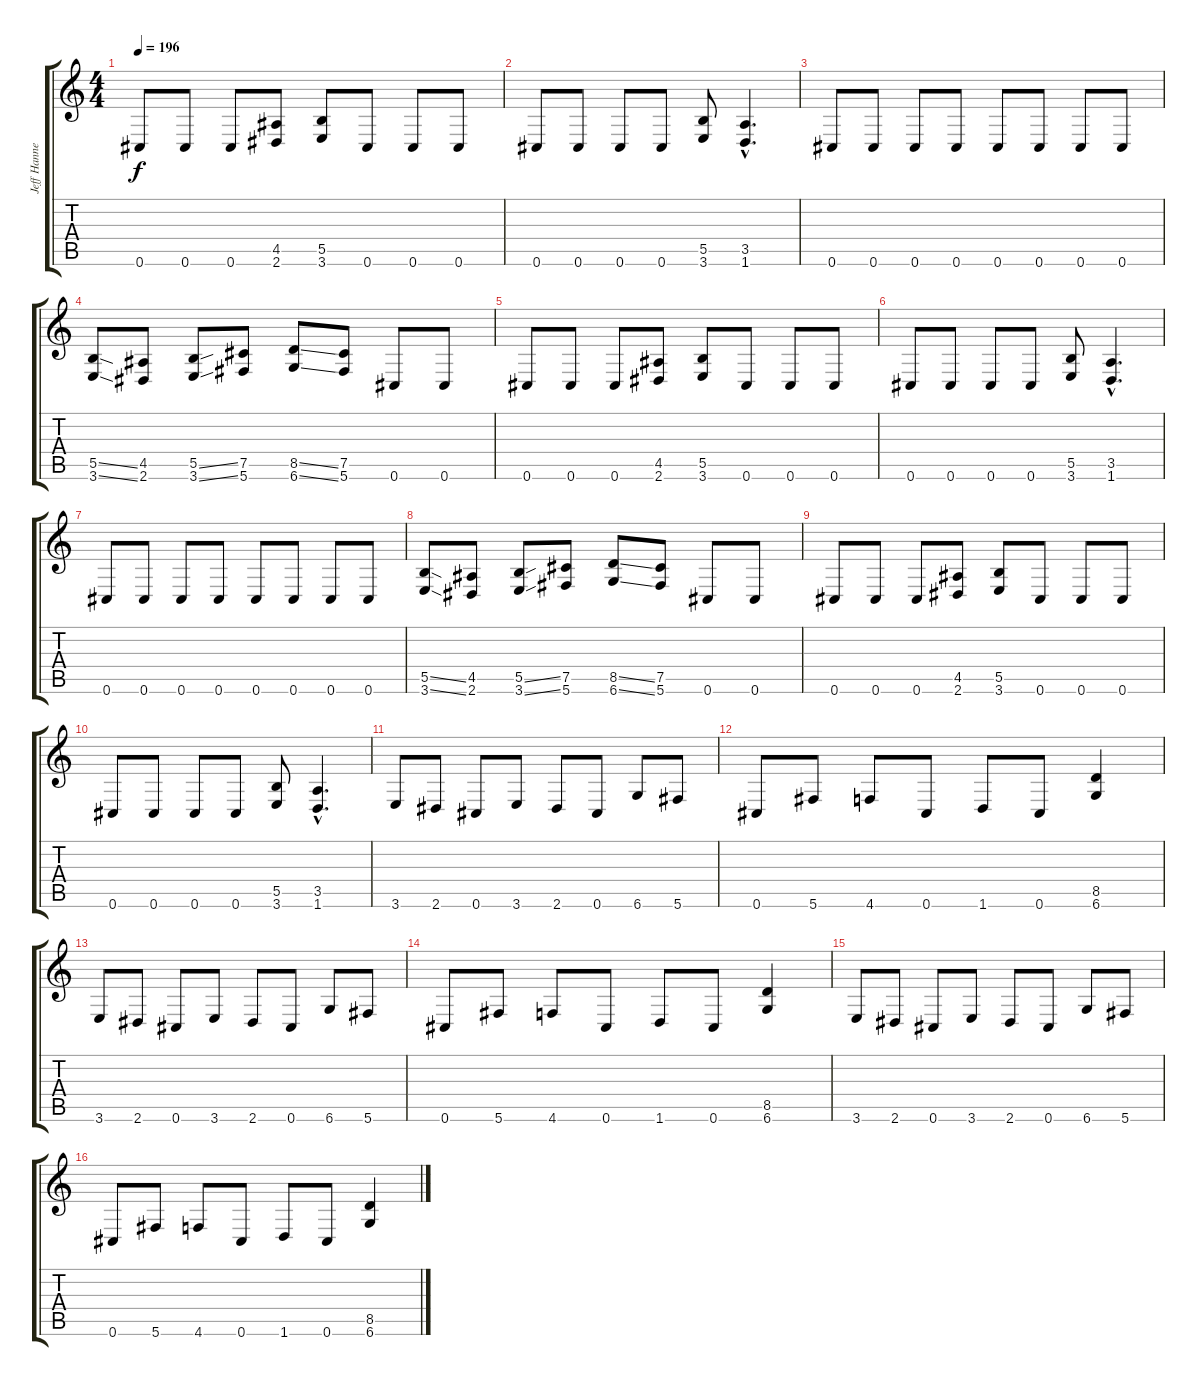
\track ("Jeff Hanneman" "Jeff Hanne") {instrument distortionguitar}
\staff {score tabs}
\tuning (Db4 Ab3 E3 B2 Gb2 Db2) {hide}
\ts (4 4)
\tempo 196
\clef g2
\ks c
0.6.8{dy f} 0.6.8 0.6.8 (4.5 2.6).8 (5.5 3.6).8 0.6.8 0.6.8 0.6.8 |
0.6.8 0.6.8 0.6.8 0.6.8 (5.5 3.6).8 (3.5{hac} 1.6{hac}).4{d} |
0.6.8 0.6.8 0.6.8 0.6.8 0.6.8 0.6.8 0.6.8 0.6.8 |
(5.5{ss} 3.6{ss}).8 (4.5 2.6).8 (5.5{ss} 3.6{ss}).8 (7.5 5.6).8 (8.5{ss} 6.6{ss}).8 (7.5 5.6).8 0.6.8 0.6.8 |
0.6.8 0.6.8 0.6.8 (4.5 2.6).8 (5.5 3.6).8 0.6.8 0.6.8 0.6.8 |
0.6.8 0.6.8 0.6.8 0.6.8 (5.5 3.6).8 (3.5{hac} 1.6{hac}).4{d} |
0.6.8 0.6.8 0.6.8 0.6.8 0.6.8 0.6.8 0.6.8 0.6.8 |
(5.5{ss} 3.6{ss}).8 (4.5 2.6).8 (5.5{ss} 3.6{ss}).8 (7.5 5.6).8 (8.5{ss} 6.6{ss}).8 (7.5 5.6).8 0.6.8 0.6.8 |
0.6.8 0.6.8 0.6.8 (4.5 2.6).8 (5.5 3.6).8 0.6.8 0.6.8 0.6.8 |
0.6.8 0.6.8 0.6.8 0.6.8 (5.5 3.6).8 (3.5{hac} 1.6{hac}).4{d} |
3.6.8 2.6.8 0.6.8 3.6.8 2.6.8 0.6.8 6.6.8 5.6.8 |
0.6.8 5.6.8 4.6.8 0.6.8 1.6.8 0.6.8 (8.5 6.6).4 |
3.6.8 2.6.8 0.6.8 3.6.8 2.6.8 0.6.8 6.6.8 5.6.8 |
0.6.8 5.6.8 4.6.8 0.6.8 1.6.8 0.6.8 (8.5 6.6).4 |
3.6.8 2.6.8 0.6.8 3.6.8 2.6.8 0.6.8 6.6.8 5.6.8 |
0.6.8 5.6.8 4.6.8 0.6.8 1.6.8 0.6.8 (8.5 6.6).4
